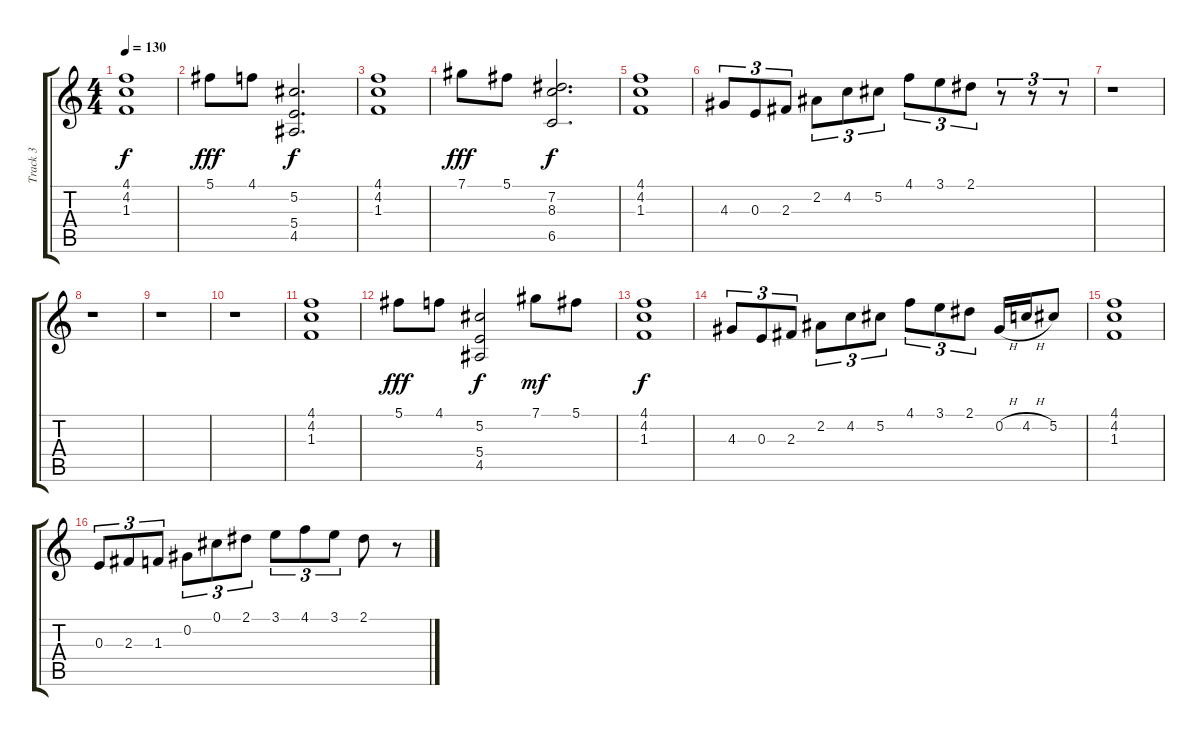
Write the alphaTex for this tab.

\track ("Track 3" "Track 3") {instrument electricguitarjazz}
\staff {score tabs}
\tuning (Db4 Ab3 E3 B2 Gb2 Db2) {hide}
\ts (4 4)
\tempo 130
\clef g2
\ks c
(4.1 4.2 1.3).1{dy f instrument electricguitarjazz} |
5.1.8{dy fff} 4.1.8 (5.2 5.4 4.5).2{d dy f} |
(4.1 4.2 1.3).1 |
7.1.8{dy fff} 5.1.8 (7.2 8.3 6.5).2{d dy f} |
(4.1 4.2 1.3).1 |
4.3.8{tu (3 2)} 0.3.8{tu (3 2)} 2.3.8{tu (3 2)} 2.2.8{tu (3 2)} 4.2.8{tu (3 2)} 5.2.8{tu (3 2)} 4.1.8{tu (3 2)} 3.1.8{tu (3 2)} 2.1.8{tu (3 2)} r.8{tu (3 2)} r.8{tu (3 2)} r.8{tu (3 2)} |
r.1 |
r.1 |
r.1 |
r.1 |
(4.1 4.2 1.3).1 |
5.1.8{dy fff} 4.1.8 (5.2 5.4 4.5).2{dy f} 7.1.8{dy mf} 5.1.8 |
(4.1 4.2 1.3).1{dy f} |
4.3.8{tu (3 2)} 0.3.8{tu (3 2)} 2.3.8{tu (3 2)} 2.2.8{tu (3 2)} 4.2.8{tu (3 2)} 5.2.8{tu (3 2)} 4.1.8{tu (3 2)} 3.1.8{tu (3 2)} 2.1.8{tu (3 2)} 0.2{h}.16 4.2{h}.16 5.2.8 |
(4.1 4.2 1.3).1 |
0.3.8{tu (3 2)} 2.3.8{tu (3 2)} 1.3.8{tu (3 2)} 0.2.8{tu (3 2)} 0.1.8{tu (3 2)} 2.1.8{tu (3 2)} 3.1.8{tu (3 2)} 4.1.8{tu (3 2)} 3.1.8{tu (3 2)} 2.1.8 r.8
